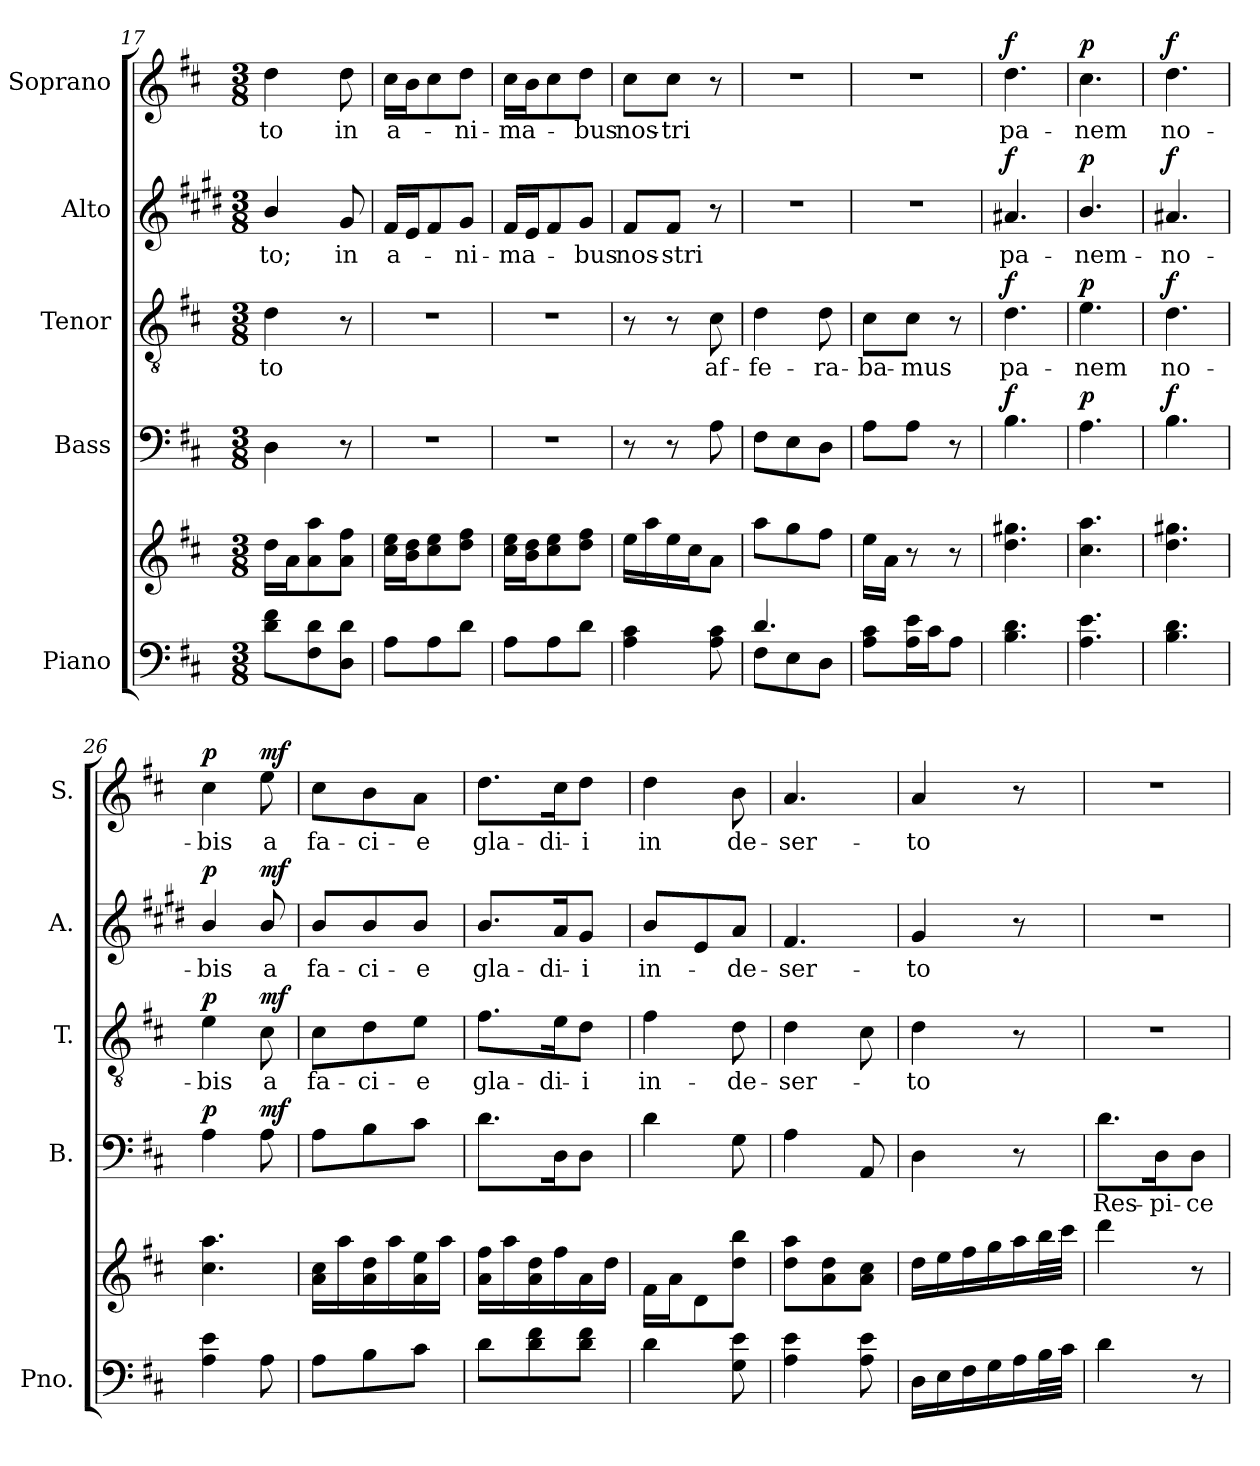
**kern	**kern	**kern	**text	**dynam	**kern	**text	**dynam	**kern	**text	**dynam	**kern	**text	**dynam
*part5	*part5	*part4	*part4	*part4	*part3	*part3	*part3	*part2	*part2	*part2	*part1	*part1	*part1
*staff6	*staff5	*staff4	*staff4	*staff4	*staff3	*staff3	*staff3	*staff2	*staff2	*staff2	*staff1	*staff1	*staff1
*I"Piano	*	*I"Bass	*	*	*I"Tenor	*	*	*I"Alto	*	*	*I"Soprano	*	*
*I'Pno.	*	*I'B.	*	*	*I'T.	*	*	*I'A.	*	*	*I'S.	*	*
*clefF4	*clefG2	*clefF4	*	*	*clefGv2	*	*	*clefG2	*	*	*clefG2	*	*
*	*	*	*	*	*	*	*	*ITrd1c2	*	*	*	*	*
*k[f#c#]	*k[f#c#]	*k[f#c#]	*	*	*k[f#c#]	*	*	*k[f#c#]	*	*	*k[f#c#]	*	*
*M3/8	*M3/8	*M3/8	*	*	*M3/8	*	*	*M3/8	*	*	*M3/8	*	*
=17	=17	=17	=17	=17	=17	=17	=17	=17	=17	=17	=17	=17	=17
!	!	!	!	!	!	!LO:LY:b	!	!	!LO:LY:b	!	!	!LO:LY:b	!
8d\ 8f#\L	16dd\LL	4D\	.	.	4d\	-to	.	4a/	-to;	.	4dd\	-to	.
.	16a\J	.	.	.	.	.	.	.	.	.	.	.	.
8F#\ 8d\	8a\ 8aa\	.	.	.	.	.	.	.	.	.	.	.	.
!	!	!	!	!	!	!	!	!	!LO:LY:b	!	!	!LO:LY:b	!
8D\ 8d\J	8a\ 8ff#\J	8r	.	.	8r	.	.	8f#/	in	.	8dd\	in	.
=18	=18	=18	=18	=18	=18	=18	=18	=18	=18	=18	=18	=18	=18
!	!	!	!	!	!	!	!	!	!LO:LY:b	!	!	!LO:LY:b	!
8A\L	16cc#\ 16ee\LL	4.r	.	.	4.r	.	.	16e/LL	a-	.	16cc#\LL	a-	.
.	16b\ 16dd\J	.	.	.	.	.	.	16d/J	.	.	16b\J	.	.
8A\	8cc#\ 8ee\	.	.	.	.	.	.	8e/	.	.	8cc#\	.	.
!	!	!	!	!	!	!	!	!	!LO:LY:b	!	!	!LO:LY:b	!
8d\J	8dd\ 8ff#\J	.	.	.	.	.	.	8f#/J	-ni-	.	8dd\J	-ni-	.
=19	=19	=19	=19	=19	=19	=19	=19	=19	=19	=19	=19	=19	=19
!	!	!	!	!	!	!	!	!	!LO:LY:b	!	!	!LO:LY:b	!
8A\L	16cc#\ 16ee\LL	4.r	.	.	4.r	.	.	16e/LL	-ma-	.	16cc#\LL	-ma-	.
.	16b\ 16dd\J	.	.	.	.	.	.	16d/J	.	.	16b\J	.	.
8A\	8cc#\ 8ee\	.	.	.	.	.	.	8e/	.	.	8cc#\	.	.
!	!	!	!	!	!	!	!	!	!LO:LY:b	!	!	!LO:LY:b	!
8d\J	8dd\ 8ff#\J	.	.	.	.	.	.	8f#/J	-bus	.	8dd\J	-bus	.
=20	=20	=20	=20	=20	=20	=20	=20	=20	=20	=20	=20	=20	=20
!	!	!	!	!	!	!	!	!	!LO:LY:b	!	!	!LO:LY:b	!
4A\ 4c#\	16ee\LL	8r	.	.	8r	.	.	8e/L	nos-	.	8cc#\L	nos-	.
.	16aa\	.	.	.	.	.	.	.	.	.	.	.	.
!	!	!	!	!	!	!	!	!	!LO:LY:b	!	!	!LO:LY:b	!
.	16ee\	8r	.	.	8r	.	.	8e/J	-stri	.	8cc#\J	-tri	.
.	16cc#\J	.	.	.	.	.	.	.	.	.	.	.	.
!	!	!	!	!	!	!LO:LY:b	!	!	!	!	!	!	!
8A\ 8c#\	8a\J	8A\	.	.	8c#\	af-	.	8r	.	.	8r	.	.
=21	=21	=21	=21	=21	=21	=21	=21	=21	=21	=21	=21	=21	=21
*^	*	*	*	*	*	*	*	*	*	*	*	*	*
!	!	!	!	!	!	!	!LO:LY:b	!	!	!	!	!	!	!
4.d/	8F#\L	8aa\L	8F#\L	.	.	4d\	-fe-	.	4.r	.	.	4.r	.	.
.	8E\	8gg\	8E\	.	.	.	.	.	.	.	.	.	.	.
!	!	!	!	!	!	!	!LO:LY:b	!	!	!	!	!	!	!
.	8D\J	8ff#\J	8D\J	.	.	8d\	-ra-	.	.	.	.	.	.	.
=22	=22	=22	=22	=22	=22	=22	=22	=22	=22	=22	=22	=22	=22	=22
!	!	!	!	!	!	!	!LO:LY:b	!	!	!	!	!	!	!
*v	*v	*	*	*	*	*	*	*	*	*	*	*	*	*
8A\ 8c#\L	16ee\LL	8A\L	.	.	8c#\L	-ba-	.	4.r	.	.	4.r	.	.
.	16a\JJ	.	.	.	.	.	.	.	.	.	.	.	.
!	!	!	!	!	!	!LO:LY:b	!	!	!	!	!	!	!
16A\ 16e\L	8r	8A\J	.	.	8c#\J	-mus	.	.	.	.	.	.	.
16c#\J	.	.	.	.	.	.	.	.	.	.	.	.	.
8A\J	8r	8r	.	.	8r	.	.	.	.	.	.	.	.
=23	=23	=23	=23	=23	=23	=23	=23	=23	=23	=23	=23	=23	=23
!	!	!	!	!LO:DY:b	!	!LO:LY:b	!LO:DY:b	!	!LO:LY:b	!LO:DY:b	!	!LO:LY:b	!LO:DY:b
4.B\ 4.d\	4.dd\ 4.gg#X\	4.B\	.	f	4.d\	pa-	f	4.g#X/	pa-	f	4.dd\	pa-	f
!!LO:LB:g=z
=24	=24	=24	=24	=24	=24	=24	=24	=24	=24	=24	=24	=24	=24
!	!	!	!	!LO:DY:b	!	!LO:LY:b	!LO:DY:b	!	!LO:LY:b	!LO:DY:b	!	!LO:LY:b	!LO:DY:b
4.A\ 4.e\	4.cc#\ 4.aa\	4.A\	.	p	4.e\	-nem	p	4.a/	-nem-	p	4.cc#\	-nem	p
=25	=25	=25	=25	=25	=25	=25	=25	=25	=25	=25	=25	=25	=25
!	!	!	!	!LO:DY:b	!	!LO:LY:b	!LO:DY:b	!	!LO:LY:b	!LO:DY:b	!	!LO:LY:b	!LO:DY:b
4.B\ 4.d\	4.dd\ 4.gg#X\	4.B\	.	f	4.d\	no-	f	4.g#X/	-no-	f	4.dd\	no-	f
=26	=26	=26	=26	=26	=26	=26	=26	=26	=26	=26	=26	=26	=26
!	!	!	!	!LO:DY:b	!	!LO:LY:b	!LO:DY:b	!	!LO:LY:b	!LO:DY:b	!	!LO:LY:b	!LO:DY:b
4A\ 4e\	4.cc#\ 4.aa\	4A\	.	p	4e\	-bis	p	4a/	-bis	p	4cc#\	-bis	p
!	!	!	!	!LO:DY:b	!	!LO:LY:b	!LO:DY:b	!	!LO:LY:b	!LO:DY:b	!	!LO:LY:b	!LO:DY:b
8A\	.	8A\	.	mf	8c#\	a	mf	8a/	a	mf	8ee\	a	mf
=27	=27	=27	=27	=27	=27	=27	=27	=27	=27	=27	=27	=27	=27
!	!	!	!	!	!	!LO:LY:b	!	!	!LO:LY:b	!	!	!LO:LY:b	!
8A\L	16a\ 16cc#\LL	8A\L	.	.	8c#\L	fa-	.	8a/L	fa-	.	8cc#\L	fa-	.
.	16aa\	.	.	.	.	.	.	.	.	.	.	.	.
!	!	!	!	!	!	!LO:LY:b	!	!	!LO:LY:b	!	!	!LO:LY:b	!
8B\	16a\ 16dd\	8B\	.	.	8d\	-ci-	.	8a/	-ci-	.	8b\	-ci-	.
.	16aa\	.	.	.	.	.	.	.	.	.	.	.	.
!	!	!	!	!	!	!LO:LY:b	!	!	!LO:LY:b	!	!	!LO:LY:b	!
8c#\J	16a\ 16ee\	8c#\J	.	.	8e\J	-e	.	8a/J	-e	.	8a\J	-e	.
.	16aa\JJ	.	.	.	.	.	.	.	.	.	.	.	.
=28	=28	=28	=28	=28	=28	=28	=28	=28	=28	=28	=28	=28	=28
!	!	!	!	!	!	!LO:LY:b	!	!	!LO:LY:b	!	!	!LO:LY:b	!
8d\L	16a\ 16ff#\LL	8.d\L	.	.	8.f#\L	gla-	.	8.a/L	gla-	.	8.dd\L	gla-	.
.	16aa\	.	.	.	.	.	.	.	.	.	.	.	.
8d\ 8f#\	16a\ 16dd\	.	.	.	.	.	.	.	.	.	.	.	.
!	!	!	!	!	!	!LO:LY:b	!	!	!LO:LY:b	!	!	!LO:LY:b	!
.	16ff#\	16D\K	.	.	16e\K	-di-	.	16g/K	-di-	.	16cc#\K	-di-	.
!	!	!	!	!	!	!LO:LY:b	!	!	!LO:LY:b	!	!	!LO:LY:b	!
8d\ 8f#\J	16a\	8D\J	.	.	8d\J	-i	.	8f#/J	-i	.	8dd\J	-i	.
.	16dd\JJ	.	.	.	.	.	.	.	.	.	.	.	.
=29	=29	=29	=29	=29	=29	=29	=29	=29	=29	=29	=29	=29	=29
!	!	!	!	!	!	!LO:LY:b	!	!	!LO:LY:b	!	!	!LO:LY:b	!
4d\	16f#\LL	4d\	.	.	4f#\	in-	.	8a/L	in-	.	4dd\	in	.
.	16a\J	.	.	.	.	.	.	.	.	.	.	.	.
!	!	!	!	!	!	!	!	!	!LO:LY:b	!	!	!	!
.	8d\	.	.	.	.	.	.	8d/	.	.	.	.	.
!	!	!	!	!	!	!LO:LY:b	!	!	!LO:LY:b	!	!	!LO:LY:b	!
8G\ 8e\	8dd\ 8bb\J	8G\	.	.	8d\	-de-	.	8g/J	-de-	.	8b\	de-	.
=30	=30	=30	=30	=30	=30	=30	=30	=30	=30	=30	=30	=30	=30
!	!	!	!	!	!	!LO:LY:b	!	!	!LO:LY:b	!	!	!LO:LY:b	!
4A\ 4e\	8dd\ 8aa\L	4A\	.	.	4d\	-ser-	.	4.e/	-ser-	.	4.a/	-ser-	.
.	8a\ 8dd\	.	.	.	.	.	.	.	.	.	.	.	.
8A\ 8e\	8a\ 8cc#\J	8AA/	.	.	8c#\	.	.	.	.	.	.	.	.
=31	=31	=31	=31	=31	=31	=31	=31	=31	=31	=31	=31	=31	=31
!	!	!	!	!	!	!LO:LY:b	!	!	!LO:LY:b	!	!	!LO:LY:b	!
16D\LL	16dd\LL	4D\	.	.	4d\	-to	.	4f#/	-to	.	4a/	-to	.
16E\	16ee\	.	.	.	.	.	.	.	.	.	.	.	.
16F#\	16ff#\	.	.	.	.	.	.	.	.	.	.	.	.
16G\	16gg\	.	.	.	.	.	.	.	.	.	.	.	.
16A\	16aa\	8r	.	.	8r	.	.	8r	.	.	8r	.	.
32B\L	32bb\L	.	.	.	.	.	.	.	.	.	.	.	.
32c#\JJJ	32ccc#\JJJ	.	.	.	.	.	.	.	.	.	.	.	.
!!LO:PB:g=z
=32	=32	=32	=32	=32	=32	=32	=32	=32	=32	=32	=32	=32	=32
!	!	!	!LO:LY:b	!	!	!	!	!	!	!	!	!	!
4d\	4ddd\	8.d\L	Res-	.	4.r	.	.	4.r	.	.	4.r	.	.
!	!	!	!LO:LY:b	!	!	!	!	!	!	!	!	!	!
.	.	16D\K	-pi-	.	.	.	.	.	.	.	.	.	.
!	!	!	!LO:LY:b	!	!	!	!	!	!	!	!	!	!
8r	8r	8D\J	-ce	.	.	.	.	.	.	.	.	.	.
=	=	=	=	=	=	=	=	=	=	=	=	=	=
*-	*-	*-	*-	*-	*-	*-	*-	*-	*-	*-	*-	*-	*-
